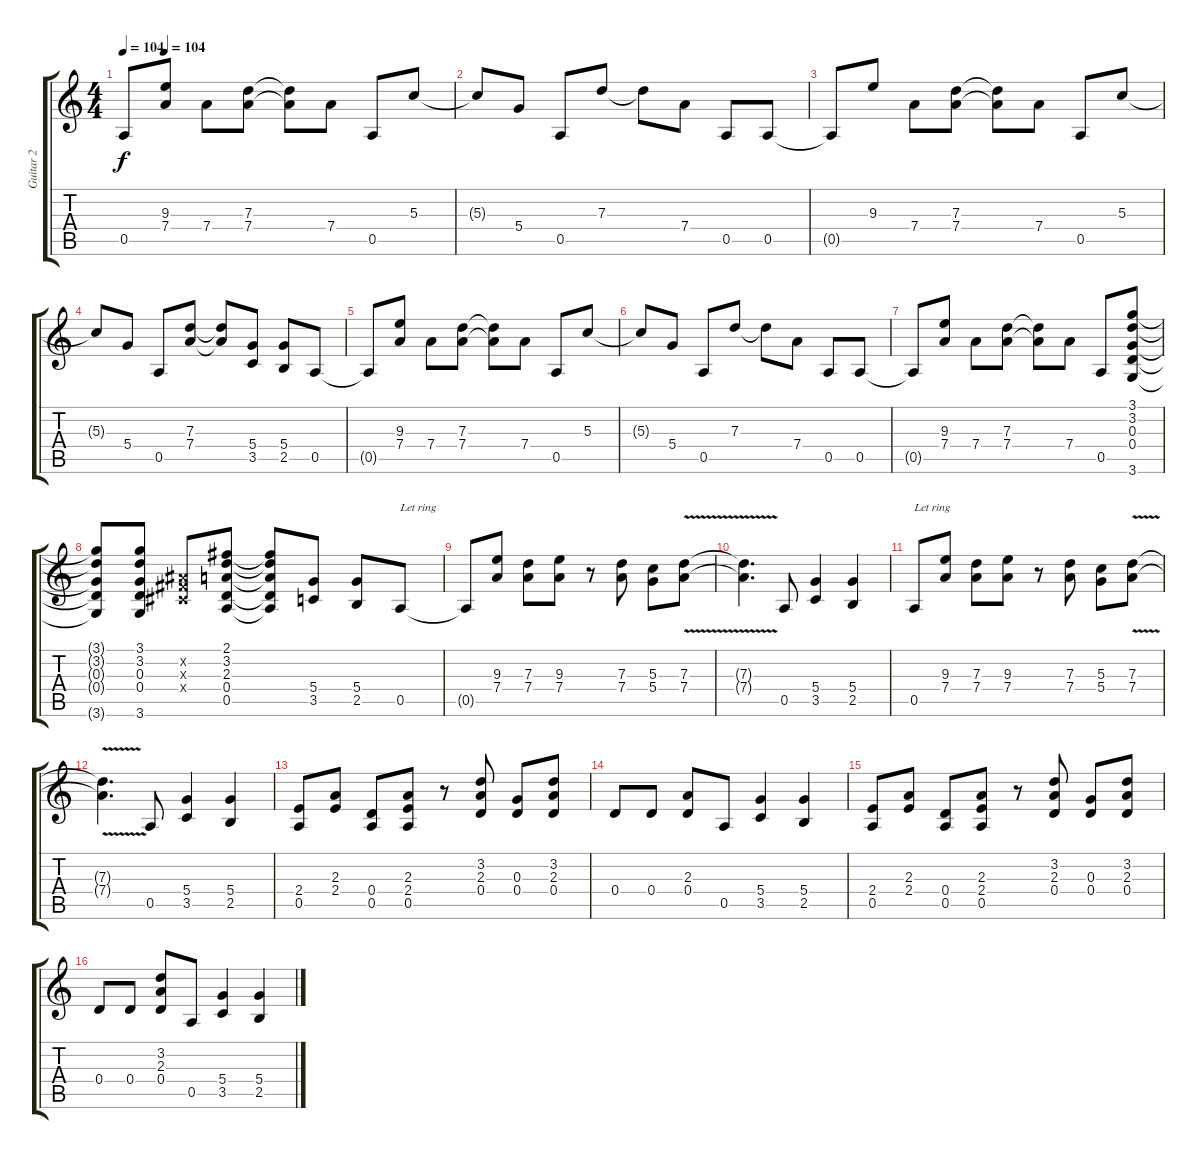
\track ("Guitar 2" "Guitar 2") {instrument overdrivenguitar}
\staff {score tabs}
\tuning (E4 B3 G3 D3 A2 E2) {hide}
\ts (4 4)
\tempo 104
\tempo (104 0.125)
\clef g2
\ks c
0.5{t}.8{dy f} (9.3 7.4).8 7.4.8 (7.3 7.4).8 (7.3{t} 7.4{t}).8 7.4.8 0.5.8 5.3.8 |
5.3{t}.8 5.4.8 0.5.8 7.3.8 7.3{t}.8 7.4.8 0.5.8 0.5.8 |
0.5{t}.8 9.3.8 7.4.8 (7.3 7.4).8 (7.3{t} 7.4{t}).8 7.4.8 0.5.8 5.3.8 |
5.3{t}.8 5.4.8 0.5.8 (7.3 7.4).8 (7.3{t} 7.4{t}).8 (5.4 3.5).8 (5.4 2.5).8 0.5.8 |
0.5{t}.8 (9.3 7.4).8 7.4.8 (7.3 7.4).8 (7.3{t} 7.4{t}).8 7.4.8 0.5.8 5.3.8 |
5.3{t}.8 5.4.8 0.5.8 7.3.8 7.3{t}.8 7.4.8 0.5.8 0.5.8 |
0.5{t}.8 (9.3 7.4).8 7.4.8 (7.3 7.4).8 (7.3{t} 7.4{t}).8 7.4.8 0.5.8 (3.1 3.2 0.3 0.4 3.6).8 |
(3.1{t} 3.2{t} 0.3{t} 0.4{t} 3.6{t}).8 (3.1 3.2 0.3 0.4 3.6).8 (-1.2{x} -1.3{x} -1.4{x}).8 (2.1 3.2 2.3 0.4 0.5).8 (2.1{t} 3.2{t} 2.3{t} 0.4{t} 0.5{t}).8 (5.4 3.5).8 (5.4 2.5).8 0.5.8{txt "Let ring"} |
0.5{t}.8 (9.3 7.4).8 (7.3 7.4).8 (9.3 7.4).8 r.8 (7.3 7.4).8 (5.3 5.4).8 (7.3{v} 7.4{v}).8 |
(7.3{t} 7.4{t}).4{d} 0.5.8 (5.4 3.5).4 (5.4 2.5).4 |
0.5.8{txt "Let ring"} (9.3 7.4).8 (7.3 7.4).8 (9.3 7.4).8 r.8 (7.3 7.4).8 (5.3 5.4).8 (7.3{v} 7.4{v}).8 |
(7.3{t} 7.4{t}).4{d} 0.5.8 (5.4 3.5).4 (5.4 2.5).4 |
(2.4 0.5).8 (2.3 2.4).8 (0.4 0.5).8 (2.3 2.4 0.5).8 r.8 (3.2 2.3 0.4).8 (0.3 0.4).8 (3.2 2.3 0.4).8 |
0.4.8 0.4.8 (2.3 0.4).8 0.5.8 (5.4 3.5).4 (5.4 2.5).4 |
(2.4 0.5).8 (2.3 2.4).8 (0.4 0.5).8 (2.3 2.4 0.5).8 r.8 (3.2 2.3 0.4).8 (0.3 0.4).8 (3.2 2.3 0.4).8 |
0.4.8 0.4.8 (3.2 2.3 0.4).8 0.5.8 (5.4 3.5).4 (5.4 2.5).4
